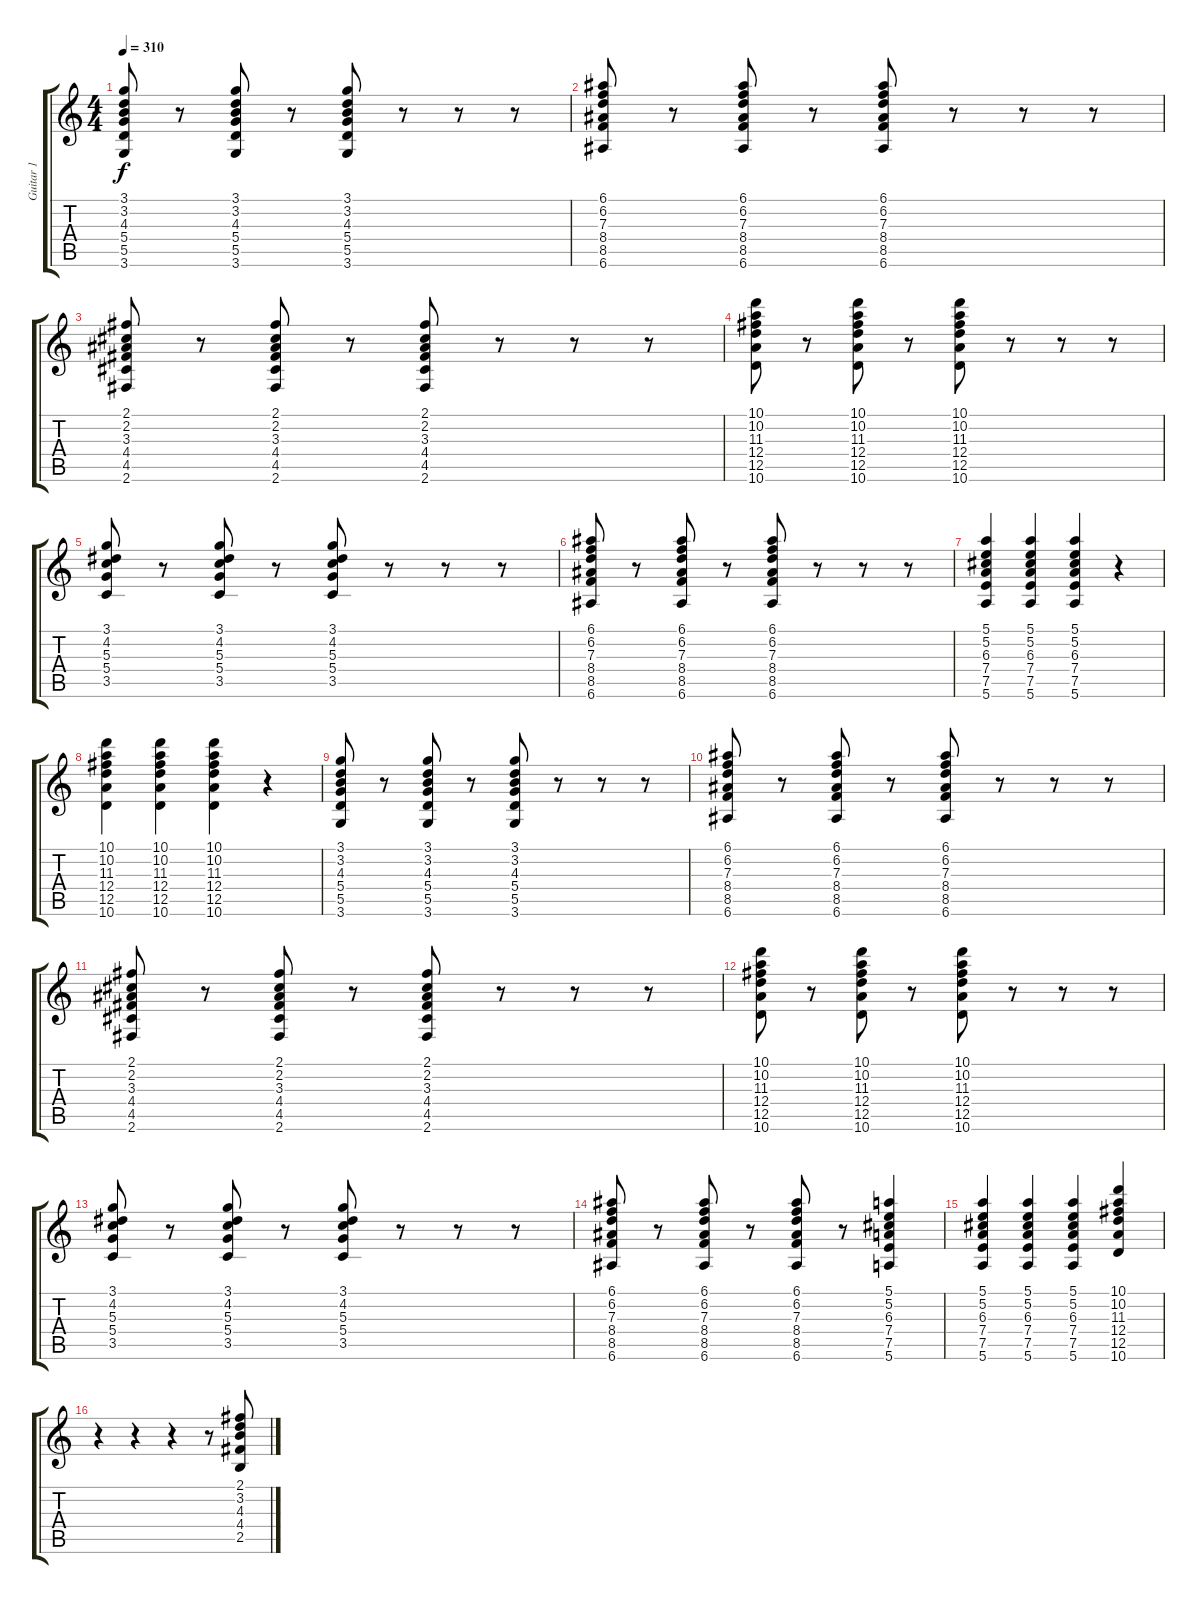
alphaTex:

\track ("Guitar 1" "Guitar 1") {instrument electricguitarjazz}
\staff {score tabs}
\tuning (E4 B3 G3 D3 A2 E2) {hide}
\ts (4 4)
\tempo 310
\clef g2
\ks c
(3.1 3.2 4.3 5.4 5.5 3.6).8{dy f} r.8 (3.1 3.2 4.3 5.4 5.5 3.6).8 r.8 (3.1 3.2 4.3 5.4 5.5 3.6).8 r.8 r.8 r.8 |
(6.1 6.2 7.3 8.4 8.5 6.6).8 r.8 (6.1 6.2 7.3 8.4 8.5 6.6).8 r.8 (6.1 6.2 7.3 8.4 8.5 6.6).8 r.8 r.8 r.8 |
(2.1 2.2 3.3 4.4 4.5 2.6).8 r.8 (2.1 2.2 3.3 4.4 4.5 2.6).8 r.8 (2.1 2.2 3.3 4.4 4.5 2.6).8 r.8 r.8 r.8 |
(10.1 10.2 11.3 12.4 12.5 10.6).8 r.8 (10.1 10.2 11.3 12.4 12.5 10.6).8 r.8 (10.1 10.2 11.3 12.4 12.5 10.6).8 r.8 r.8 r.8 |
(3.1 4.2 5.3 5.4 3.5).8 r.8 (3.1 4.2 5.3 5.4 3.5).8 r.8 (3.1 4.2 5.3 5.4 3.5).8 r.8 r.8 r.8 |
(6.1 6.2 7.3 8.4 8.5 6.6).8 r.8 (6.1 6.2 7.3 8.4 8.5 6.6).8 r.8 (6.1 6.2 7.3 8.4 8.5 6.6).8 r.8 r.8 r.8 |
(5.1 5.2 6.3 7.4 7.5 5.6).4 (5.1 5.2 6.3 7.4 7.5 5.6).4 (5.1 5.2 6.3 7.4 7.5 5.6).4 r.4 |
(10.1 10.2 11.3 12.4 12.5 10.6).4 (10.1 10.2 11.3 12.4 12.5 10.6).4 (10.1 10.2 11.3 12.4 12.5 10.6).4 r.4 |
(3.1 3.2 4.3 5.4 5.5 3.6).8 r.8 (3.1 3.2 4.3 5.4 5.5 3.6).8 r.8 (3.1 3.2 4.3 5.4 5.5 3.6).8 r.8 r.8 r.8 |
(6.1 6.2 7.3 8.4 8.5 6.6).8 r.8 (6.1 6.2 7.3 8.4 8.5 6.6).8 r.8 (6.1 6.2 7.3 8.4 8.5 6.6).8 r.8 r.8 r.8 |
(2.1 2.2 3.3 4.4 4.5 2.6).8 r.8 (2.1 2.2 3.3 4.4 4.5 2.6).8 r.8 (2.1 2.2 3.3 4.4 4.5 2.6).8 r.8 r.8 r.8 |
(10.1 10.2 11.3 12.4 12.5 10.6).8 r.8 (10.1 10.2 11.3 12.4 12.5 10.6).8 r.8 (10.1 10.2 11.3 12.4 12.5 10.6).8 r.8 r.8 r.8 |
(3.1 4.2 5.3 5.4 3.5).8 r.8 (3.1 4.2 5.3 5.4 3.5).8 r.8 (3.1 4.2 5.3 5.4 3.5).8 r.8 r.8 r.8 |
(6.1 6.2 7.3 8.4 8.5 6.6).8 r.8 (6.1 6.2 7.3 8.4 8.5 6.6).8 r.8 (6.1 6.2 7.3 8.4 8.5 6.6).8 r.8 (5.1 5.2 6.3 7.4 7.5 5.6).4 |
(5.1 5.2 6.3 7.4 7.5 5.6).4 (5.1 5.2 6.3 7.4 7.5 5.6).4 (5.1 5.2 6.3 7.4 7.5 5.6).4 (10.1 10.2 11.3 12.4 12.5 10.6).4{beam Up} |
r.4 r.4 r.4 r.8 (2.1 3.2 4.3 4.4 2.5).8
